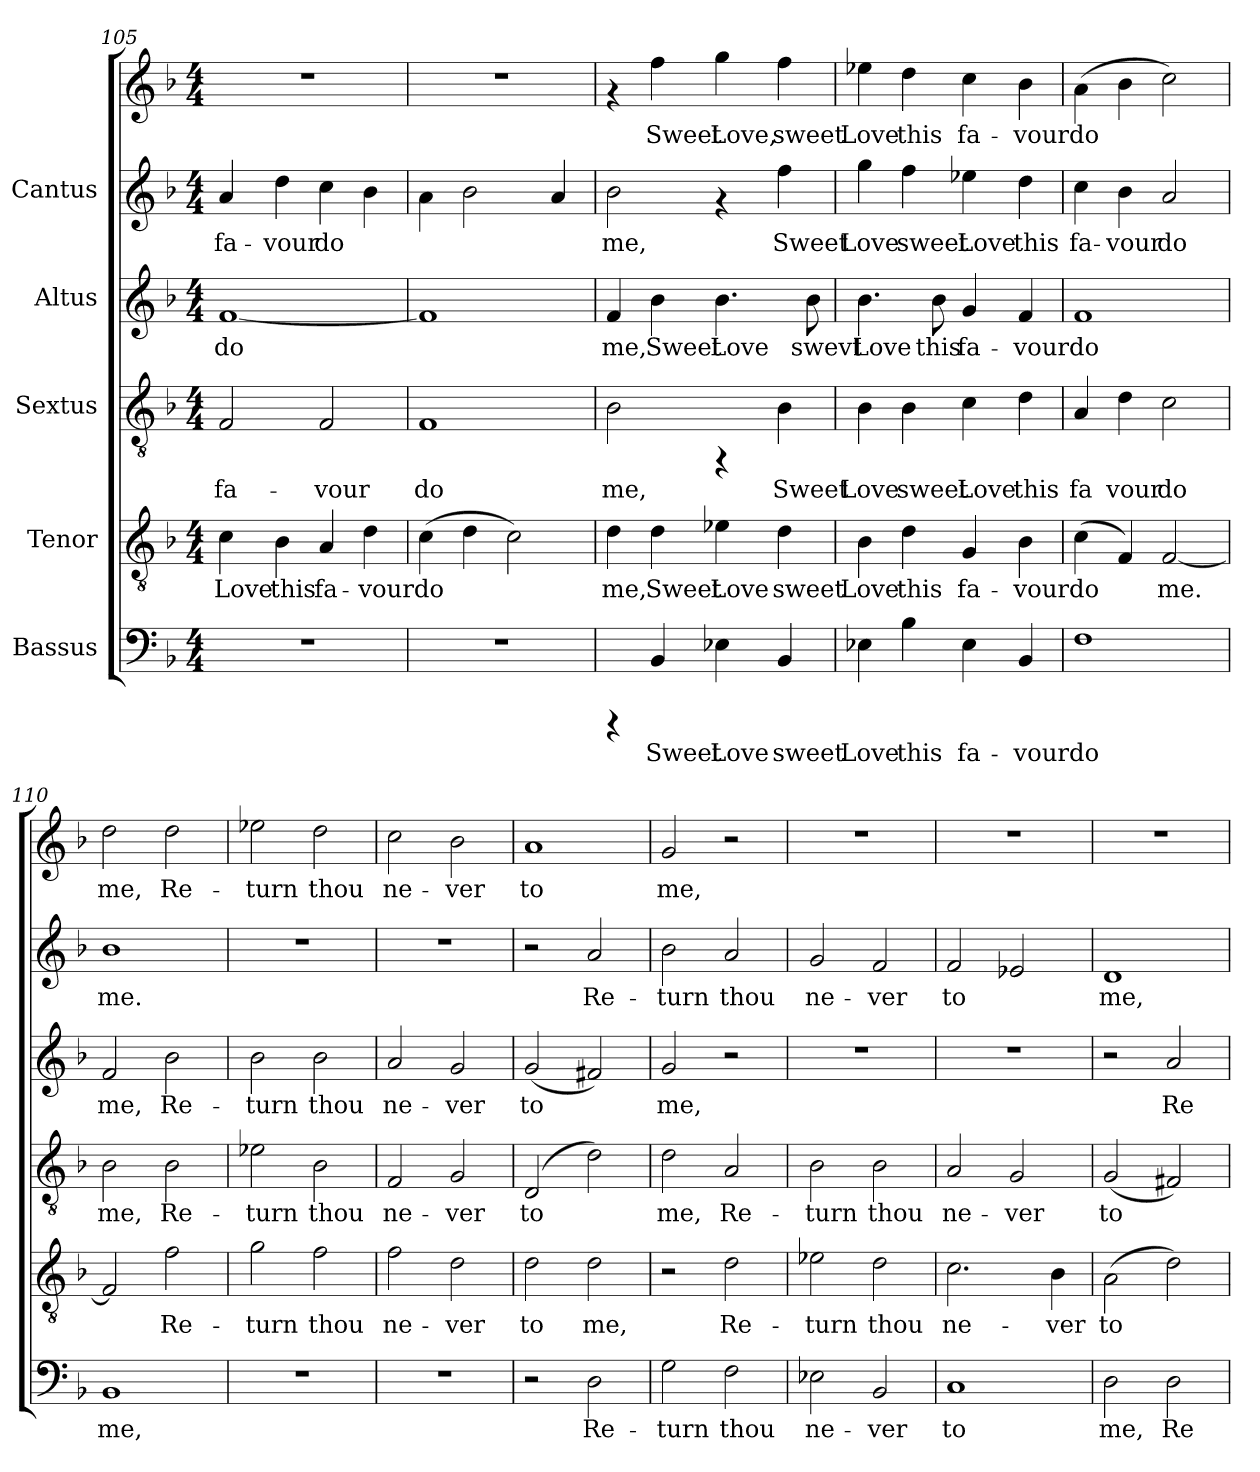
**kern	**text	**kern	**text	**kern	**text	**kern	**text	**kern	**text	**kern	**text
*part5	*part5	*part4	*part4	*part3	*part3	*part2	*part2	*part1	*part1	*part1	*part1
*staff6	*staff6	*staff5	*staff5	*staff4	*staff4	*staff3	*staff3	*staff2	*staff2	*staff1	*staff1
*I"Bassus	*	*I"Tenor	*	*I"Sextus	*	*I"Altus	*	*I"Cantus	*	*	*
*clefF4	*	*clefGv2	*	*clefGv2	*	*clefG2	*	*clefG2	*	*clefG2	*
*k[b-]	*	*k[b-]	*	*k[b-]	*	*k[b-]	*	*k[b-]	*	*k[b-]	*
*F:	*	*F:	*	*F:	*	*F:	*	*F:	*	*F:	*
*M4/4	*	*M4/4	*	*M4/4	*	*M4/4	*	*M4/4	*	*M4/4	*
=105	=105	=105	=105	=105	=105	=105	=105	=105	=105	=105	=105
!	!	!	!LO:LY:b:cj	!	!LO:LY:b:cj	!	!LO:LY:b:cj	!	!LO:LY:b:cj	!	!
1r	.	4c\	Love	2F/	fa-	[<1f	do	4a/	fa-	1r	.
!	!	!	!LO:LY:b:cj	!	!	!	!	!	!LO:LY:b:cj	!	!
.	.	4B-\	this	.	.	.	.	4dd\	-vour	.	.
!	!	!	!LO:LY:b:cj	!	!LO:LY:b:cj	!	!	!	!LO:LY:b:cj	!	!
.	.	4A/	fa-	2F/	-vour	.	.	4cc\	do	.	.
!	!	!	!LO:LY:b:cj	!	!	!	!	!	!LO:LY:b:cj	!	!
.	.	4d\	-vour	.	.	.	.	4b-\	.	.	.
=106	=106	=106	=106	=106	=106	=106	=106	=106	=106	=106	=106
!	!	!	!LO:LY:b:cj	!	!LO:LY:b:cj	!	!	!	!	!	!
1r	.	(>4c\	do	1F	do	1f]	.	4a\	.	1r	.
!	!	!	!LO:LY:b:cj	!	!	!	!	!	!	!	!
.	.	4d\	.	.	.	.	.	2b-\	.	.	.
!	!	!	!LO:LY:b:cj	!	!	!	!	!	!	!	!
.	.	2c\)	.	.	.	.	.	.	.	.	.
.	.	.	.	.	.	.	.	4a/	.	.	.
=107	=107	=107	=107	=107	=107	=107	=107	=107	=107	=107	=107
!	!	!	!LO:LY:b:cj	!	!LO:LY:b:cj	!	!LO:LY:b:cj	!	!LO:LY:b:cj	!	!
4rCCC	.	4d\	me,	2B-\	me,	4f/	me,	2b-\	me,	4rf	.
!	!LO:LY:b:cj	!	!LO:LY:b:cj	!	!	!	!LO:LY:b:cj	!	!	!	!LO:LY:b:cj
4BB-/	Sweet	4d\	Sweet	.	.	4b-\	Sweet	.	.	4ff\	Sweet
!	!LO:LY:b:cj	!	!LO:LY:b:cj	!	!	!	!LO:LY:b:cj	!	!	!	!LO:LY:b:cj
4E-X\	Love	4e-X\	Love	4rFF	.	4.b-\	Love	4rf	.	4gg\	Love,
!	!LO:LY:b:cj	!	!LO:LY:b:cj	!	!LO:LY:b:cj	!	!	!	!LO:LY:b:cj	!	!LO:LY:b:cj
4BB-/	sweet	4d\	sweet	4B-\	Sweet	.	.	4ff\	Sweet	4ff\	sweet
!	!	!	!	!	!	!	!LO:LY:b:cj	!	!	!	!
.	.	.	.	.	.	8b-\	swevt	.	.	.	.
!!LO:PB:g=z
=108	=108	=108	=108	=108	=108	=108	=108	=108	=108	=108	=108
!	!LO:LY:b:cj	!	!LO:LY:b:cj	!	!LO:LY:b:cj	!	!LO:LY:b:cj	!	!LO:LY:b:cj	!	!LO:LY:b:cj
4E-X\	Love	4B-\	Love	4B-\	Love	4.b-\	Love	4gg\	Love	4ee-X\	Love
!	!LO:LY:b:cj	!	!LO:LY:b:cj	!	!LO:LY:b:cj	!	!	!	!LO:LY:b:cj	!	!LO:LY:b:cj
4B-\	this	4d\	this	4B-\	sweet	.	.	4ff\	sweet	4dd\	this
!	!	!	!	!	!	!	!LO:LY:b:cj	!	!	!	!
.	.	.	.	.	.	8b-\	this	.	.	.	.
!	!LO:LY:b:cj	!	!LO:LY:b:cj	!	!LO:LY:b:cj	!	!LO:LY:b:cj	!	!LO:LY:b:cj	!	!LO:LY:b:cj
4E-\	fa-	4G/	fa-	4c\	Love	4g/	fa-	4ee-X\	Love	4cc\	fa-
!	!LO:LY:b:cj	!	!LO:LY:b:cj	!	!LO:LY:b:cj	!	!LO:LY:b:cj	!	!LO:LY:b:cj	!	!LO:LY:b:cj
4BB-/	-vour	4B-\	-vour	4d\	this	4f/	-vour	4dd\	this	4b-\	-vour
=109	=109	=109	=109	=109	=109	=109	=109	=109	=109	=109	=109
!	!LO:LY:b:cj	!	!LO:LY:b:cj	!	!LO:LY:b:cj	!	!LO:LY:b:cj	!	!LO:LY:b:cj	!	!LO:LY:b:cj
1F	do	(>4c\	do	4A/	fa	1f	do	4cc\	fa-	(>4a\	do
!	!	!	!LO:LY:b:cj	!	!LO:LY:b:cj	!	!	!	!LO:LY:b:cj	!	!LO:LY:b:cj
.	.	4F/)	.	4d\	vour	.	.	4b-\	-vour	4b-\	.
!	!	!	!LO:LY:b:cj	!	!LO:LY:b:cj	!	!	!	!LO:LY:b:cj	!	!LO:LY:b:cj
.	.	[<2F/	me.	2c\	do	.	.	2a/	do	2cc\)	.
=110	=110	=110	=110	=110	=110	=110	=110	=110	=110	=110	=110
!	!LO:LY:b:cj	!	!LO:LY:b:cj	!	!LO:LY:b:cj	!	!LO:LY:b:cj	!	!LO:LY:b:cj	!	!LO:LY:b:cj
1BB-	me,	2F/]	.	2B-\	me,	2f/	me,	1b-	-me.	2dd\	me,
!	!	!	!LO:LY:b:cj	!	!LO:LY:b:cj	!	!LO:LY:b:cj	!	!	!	!LO:LY:b:cj
.	.	2f\	Re-	2B-\	Re-	2b-\	Re-	.	.	2dd\	Re-
=111	=111	=111	=111	=111	=111	=111	=111	=111	=111	=111	=111
!	!	!	!LO:LY:b:cj	!	!LO:LY:b:cj	!	!LO:LY:b:cj	!	!	!	!LO:LY:b:cj
1r	.	2g\	-turn	2e-X\	-turn	2b-\	-turn	1r	.	2ee-X\	turn
!	!	!	!LO:LY:b:cj	!	!LO:LY:b:cj	!	!LO:LY:b:cj	!	!	!	!LO:LY:b:cj
.	.	2f\	thou	2B-\	thou	2b-\	thou	.	.	2dd\	thou
=112	=112	=112	=112	=112	=112	=112	=112	=112	=112	=112	=112
!	!	!	!LO:LY:b:cj	!	!LO:LY:b:cj	!	!LO:LY:b:cj	!	!	!	!LO:LY:b:cj
1r	.	2f\	ne-	2F/	ne-	2a/	ne-	1r	.	2cc\	ne-
!	!	!	!LO:LY:b:cj	!	!LO:LY:b:cj	!	!LO:LY:b:cj	!	!	!	!LO:LY:b:cj
.	.	2d\	-ver	2G/	-ver	2g/	-ver	.	.	2b-\	-ver
=113	=113	=113	=113	=113	=113	=113	=113	=113	=113	=113	=113
!	!	!	!LO:LY:b:cj	!	!LO:LY:b:cj	!	!LO:LY:b:cj	!	!	!	!LO:LY:b:cj
2r	.	2d\	to	(<2D/	to	(<2g/	to	2r	.	1a	to
!	!LO:LY:b:cj	!	!LO:LY:b:cj	!	!LO:LY:b:cj	!	!LO:LY:b:cj	!	!LO:LY:b:cj	!	!
2D\	Re-	2d\	me,	2d\)	.	2f#X/)	.	2a/	Re-	.	.
!!LO:LB:g=z
=114	=114	=114	=114	=114	=114	=114	=114	=114	=114	=114	=114
!	!LO:LY:b:cj	!	!	!	!LO:LY:b:cj	!	!LO:LY:b:cj	!	!LO:LY:b:cj	!	!LO:LY:b:cj
2G\	-turn	2r	.	2d\	me,	2g/	me,	2b-\	turn	2g/	-me,
!	!LO:LY:b:cj	!	!LO:LY:b:cj	!	!LO:LY:b:cj	!	!	!	!LO:LY:b:cj	!	!
2F\	thou	2d\	Re-	2A/	Re-	2r	.	2a/	thou	2r	.
=115	=115	=115	=115	=115	=115	=115	=115	=115	=115	=115	=115
!	!LO:LY:b:cj	!	!LO:LY:b:cj	!	!LO:LY:b:cj	!	!	!	!LO:LY:b:cj	!	!
2E-X\	ne-	2e-X\	-turn	2B-\	-turn	1r	.	2g/	ne-	1r	.
!	!LO:LY:b:cj	!	!LO:LY:b:cj	!	!LO:LY:b:cj	!	!	!	!LO:LY:b:cj	!	!
2BB-/	-ver	2d\	thou	2B-\	thou	.	.	2f/	-ver	.	.
=116	=116	=116	=116	=116	=116	=116	=116	=116	=116	=116	=116
!	!LO:LY:b:cj	!	!LO:LY:b:cj	!	!LO:LY:b:cj	!	!	!	!LO:LY:b:cj	!	!
1C	to	2.c\	ne-	2A/	ne-	1r	.	2f/	to	1r	.
!	!	!	!	!	!LO:LY:b:cj	!	!	!	!LO:LY:b:cj	!	!
.	.	.	.	2G/	-ver	.	.	2e-X/	.	.	.
!	!	!	!LO:LY:b:cj	!	!	!	!	!	!	!	!
.	.	4B-\	-ver	.	.	.	.	.	.	.	.
=117	=117	=117	=117	=117	=117	=117	=117	=117	=117	=117	=117
!	!LO:LY:b:cj	!	!LO:LY:b:cj	!	!LO:LY:b:cj	!	!	!	!LO:LY:b:cj	!	!
2D\	me,	(>2A\	to	(<2G/	to	2r	.	1d	me,	1r	.
!	!LO:LY:b:cj	!	!LO:LY:b:cj	!	!LO:LY:b:cj	!	!LO:LY:b:cj	!	!	!	!
2D\	Re-	2d\)	.	2F#X/)	.	2a/	Re-	.	.	.	.
=	=	=	=	=	=	=	=	=	=	=	=
*-	*-	*-	*-	*-	*-	*-	*-	*-	*-	*-	*-
